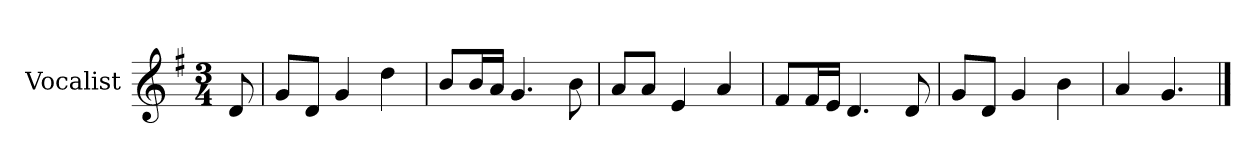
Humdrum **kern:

**kern
*part1
*staff1
*I"Vocalist
*k[f#]
*G:
*M3/4
=
8d
=1
8gL
8dJ
4g
4dd
=2
8bL
16bL
16aJJ
4.g
8b
=3
8aL
8aJ
4e
4a
=4
8f#L
16f#L
16eJJ
4.d
8d
=5
8gL
8dJ
4g
4b
=6
4a
4.g
==
*-
